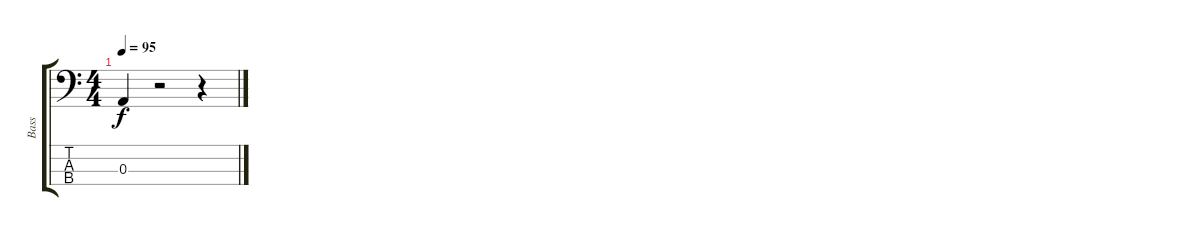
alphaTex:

\track ("Bass" "Bass") {instrument electricbassfinger}
\staff {score tabs}
\tuning (G2 D2 A1 E1) {hide}
\ts (4 4)
\tempo 95
\clef f4
\ks c
0.3{t}.4{dy f} r.2 r.4
